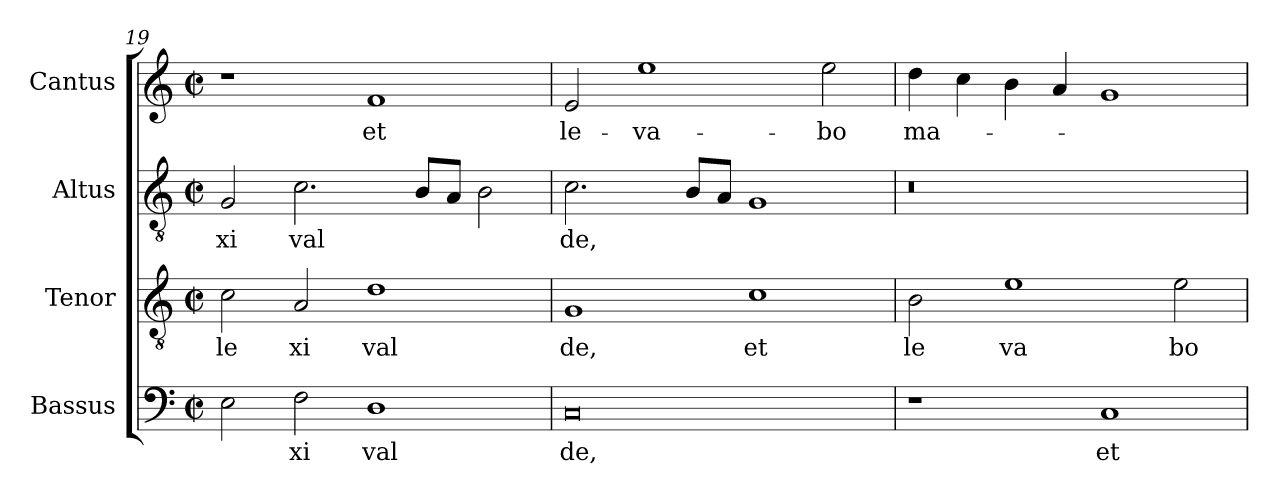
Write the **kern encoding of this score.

**kern	**text	**kern	**text	**kern	**text	**kern	**text
*part4	*part4	*part3	*part3	*part2	*part2	*part1	*part1
*staff4	*staff4	*staff3	*staff3	*staff2	*staff2	*staff1	*staff1
*I"Bassus	*	*I"Tenor	*	*I"Altus	*	*I"Cantus	*
*clefF4	*	*clefGv2	*	*clefGv2	*	*clefG2	*
*M2/2	*	*M2/2	*	*M2/2	*	*M2/2	*
*met(c|)	*	*met(c|)	*	*met(c|)	*	*met(c|)	*
=19	=19	=19	=19	=19	=19	=19	=19
!	!	!	!LO:LY:b:cj	!	!LO:LY:b:cj	!	!
2E\	.	2c\	le	2G/	xi	1r	.
!	!LO:LY:b:cj	!	!LO:LY:b:cj	!	!LO:LY:b	!	!
2F\	xi	2A/	xi	2.c\	val	.	.
!	!LO:LY:b:cj	!	!LO:LY:b:cj	!	!	!	!LO:LY:b:cj
1D	val	1d	val	.	.	1f	et
.	.	.	.	8B/L	.	.	.
.	.	.	.	8A/J	.	.	.
.	.	.	.	2B\	.	.	.
=20	=20	=20	=20	=20	=20	=20	=20
!	!LO:LY:b:cj	!	!LO:LY:b:cj	!	!LO:LY:b	!	!LO:LY:b:cj
0C	de,	1G	de,	2.c\	de,	2e/	le-
!	!	!	!	!	!	!	!LO:LY:b:cj
.	.	.	.	.	.	1ee	-va-
.	.	.	.	8B/L	.	.	.
.	.	.	.	8A/J	.	.	.
!	!	!	!LO:LY:b:cj	!	!	!	!
.	.	1c	et	1G	.	.	.
!	!	!	!	!	!	!	!LO:LY:b:cj
.	.	.	.	.	.	2ee\	-bo
=21	=21	=21	=21	=21	=21	=21	=21
!	!	!	!LO:LY:b:cj	!	!	!	!LO:LY:b
1r	.	2B\	le	0r	.	4dd\	ma-
.	.	.	.	.	.	4cc\	.
!	!	!	!LO:LY:b:cj	!	!	!	!
.	.	1e	va	.	.	4b\	.
.	.	.	.	.	.	4a/	.
!	!LO:LY:b:cj	!	!	!	!	!	!
1C	et	.	.	.	.	1g	.
!	!	!	!LO:LY:b:cj	!	!	!	!
.	.	2e\	bo	.	.	.	.
=	=	=	=	=	=	=	=
*-	*-	*-	*-	*-	*-	*-	*-
